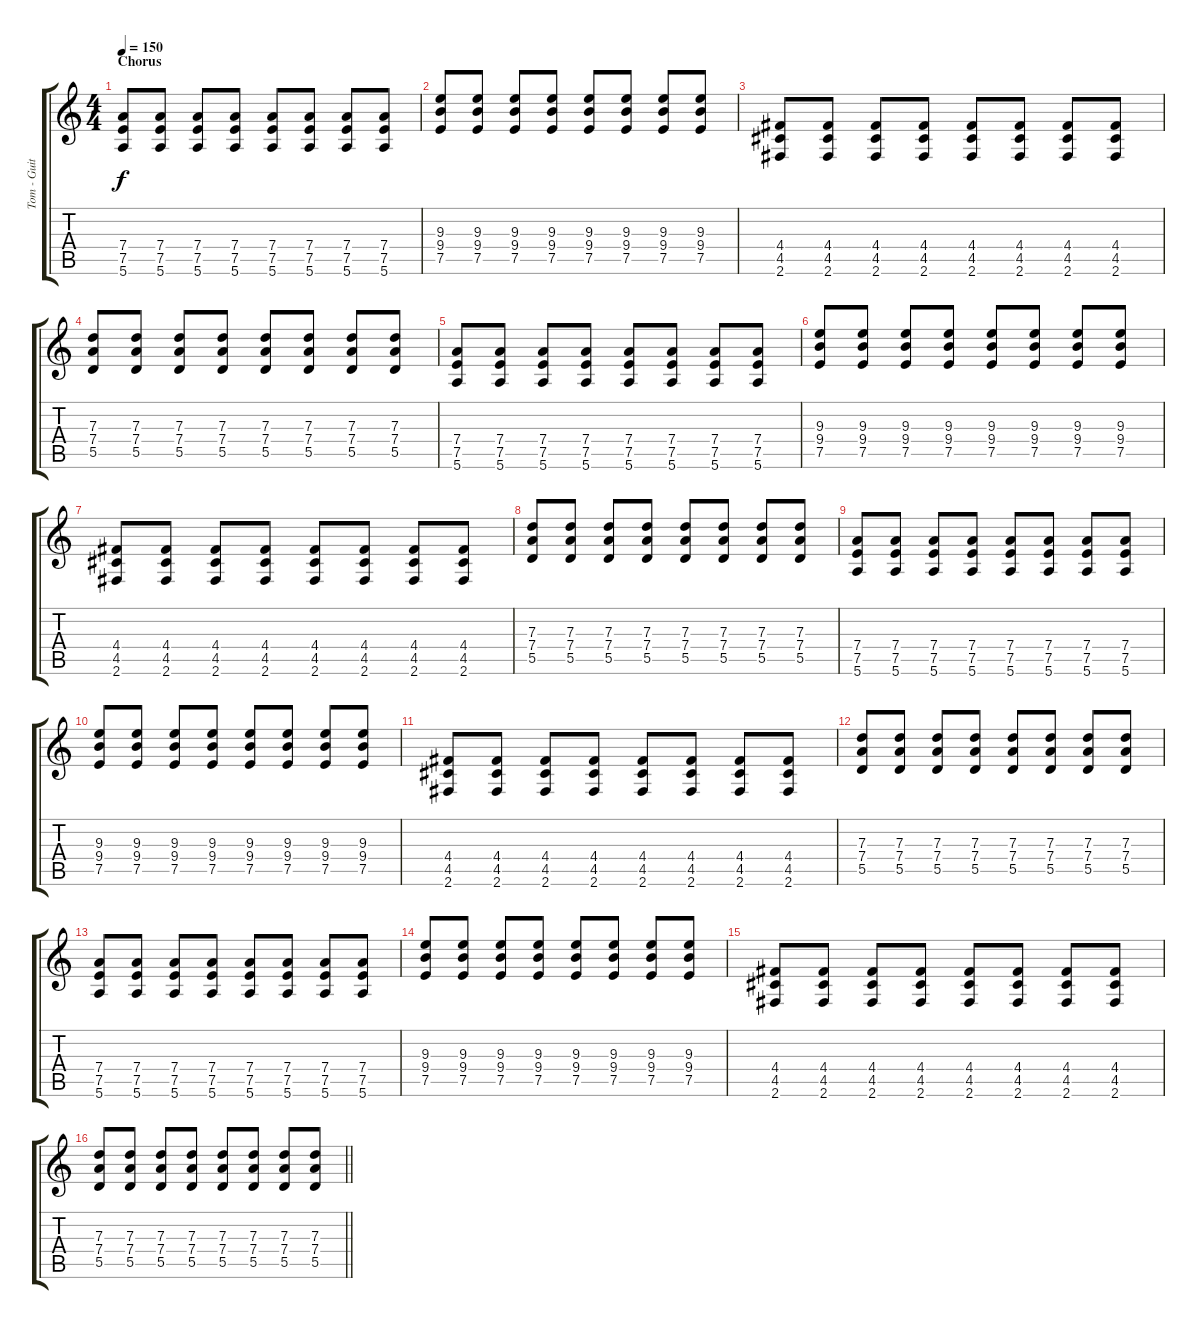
\track ("Tom - Guitar" "Tom - Guit") {instrument distortionguitar}
\staff {score tabs}
\tuning (E4 B3 G3 D3 A2 E2) {hide}
\ts (4 4)
\section ("" "Chorus")
\tempo 150
\clef g2
\ks c
(7.4 7.5 5.6).8{dy f instrument distortionguitar} (7.4 7.5 5.6).8 (7.4 7.5 5.6).8 (7.4 7.5 5.6).8 (7.4 7.5 5.6).8 (7.4 7.5 5.6).8 (7.4 7.5 5.6).8 (7.4 7.5 5.6).8 |
(9.3 9.4 7.5).8 (9.3 9.4 7.5).8 (9.3 9.4 7.5).8 (9.3 9.4 7.5).8 (9.3 9.4 7.5).8 (9.3 9.4 7.5).8 (9.3 9.4 7.5).8 (9.3 9.4 7.5).8 |
(4.4 4.5 2.6).8 (4.4 4.5 2.6).8 (4.4 4.5 2.6).8 (4.4 4.5 2.6).8 (4.4 4.5 2.6).8 (4.4 4.5 2.6).8 (4.4 4.5 2.6).8 (4.4 4.5 2.6).8 |
(7.3 7.4 5.5).8 (7.3 7.4 5.5).8 (7.3 7.4 5.5).8 (7.3 7.4 5.5).8 (7.3 7.4 5.5).8 (7.3 7.4 5.5).8 (7.3 7.4 5.5).8 (7.3 7.4 5.5).8 |
(7.4 7.5 5.6).8 (7.4 7.5 5.6).8 (7.4 7.5 5.6).8 (7.4 7.5 5.6).8 (7.4 7.5 5.6).8 (7.4 7.5 5.6).8 (7.4 7.5 5.6).8 (7.4 7.5 5.6).8 |
(9.3 9.4 7.5).8 (9.3 9.4 7.5).8 (9.3 9.4 7.5).8 (9.3 9.4 7.5).8 (9.3 9.4 7.5).8 (9.3 9.4 7.5).8 (9.3 9.4 7.5).8 (9.3 9.4 7.5).8 |
(4.4 4.5 2.6).8 (4.4 4.5 2.6).8 (4.4 4.5 2.6).8 (4.4 4.5 2.6).8 (4.4 4.5 2.6).8 (4.4 4.5 2.6).8 (4.4 4.5 2.6).8 (4.4 4.5 2.6).8 |
(7.3 7.4 5.5).8 (7.3 7.4 5.5).8 (7.3 7.4 5.5).8 (7.3 7.4 5.5).8 (7.3 7.4 5.5).8 (7.3 7.4 5.5).8 (7.3 7.4 5.5).8 (7.3 7.4 5.5).8 |
(7.4 7.5 5.6).8 (7.4 7.5 5.6).8 (7.4 7.5 5.6).8 (7.4 7.5 5.6).8 (7.4 7.5 5.6).8 (7.4 7.5 5.6).8 (7.4 7.5 5.6).8 (7.4 7.5 5.6).8 |
(9.3 9.4 7.5).8 (9.3 9.4 7.5).8 (9.3 9.4 7.5).8 (9.3 9.4 7.5).8 (9.3 9.4 7.5).8 (9.3 9.4 7.5).8 (9.3 9.4 7.5).8 (9.3 9.4 7.5).8 |
(4.4 4.5 2.6).8 (4.4 4.5 2.6).8 (4.4 4.5 2.6).8 (4.4 4.5 2.6).8 (4.4 4.5 2.6).8 (4.4 4.5 2.6).8 (4.4 4.5 2.6).8 (4.4 4.5 2.6).8 |
(7.3 7.4 5.5).8 (7.3 7.4 5.5).8 (7.3 7.4 5.5).8 (7.3 7.4 5.5).8 (7.3 7.4 5.5).8 (7.3 7.4 5.5).8 (7.3 7.4 5.5).8 (7.3 7.4 5.5).8 |
(7.4 7.5 5.6).8 (7.4 7.5 5.6).8 (7.4 7.5 5.6).8 (7.4 7.5 5.6).8 (7.4 7.5 5.6).8 (7.4 7.5 5.6).8 (7.4 7.5 5.6).8 (7.4 7.5 5.6).8 |
(9.3 9.4 7.5).8 (9.3 9.4 7.5).8 (9.3 9.4 7.5).8 (9.3 9.4 7.5).8 (9.3 9.4 7.5).8 (9.3 9.4 7.5).8 (9.3 9.4 7.5).8 (9.3 9.4 7.5).8 |
(4.4 4.5 2.6).8 (4.4 4.5 2.6).8 (4.4 4.5 2.6).8 (4.4 4.5 2.6).8 (4.4 4.5 2.6).8 (4.4 4.5 2.6).8 (4.4 4.5 2.6).8 (4.4 4.5 2.6).8 |
\barLineRight lightlight
(7.3 7.4 5.5).8 (7.3 7.4 5.5).8 (7.3 7.4 5.5).8 (7.3 7.4 5.5).8 (7.3 7.4 5.5).8 (7.3 7.4 5.5).8 (7.3 7.4 5.5).8 (7.3 7.4 5.5).8
